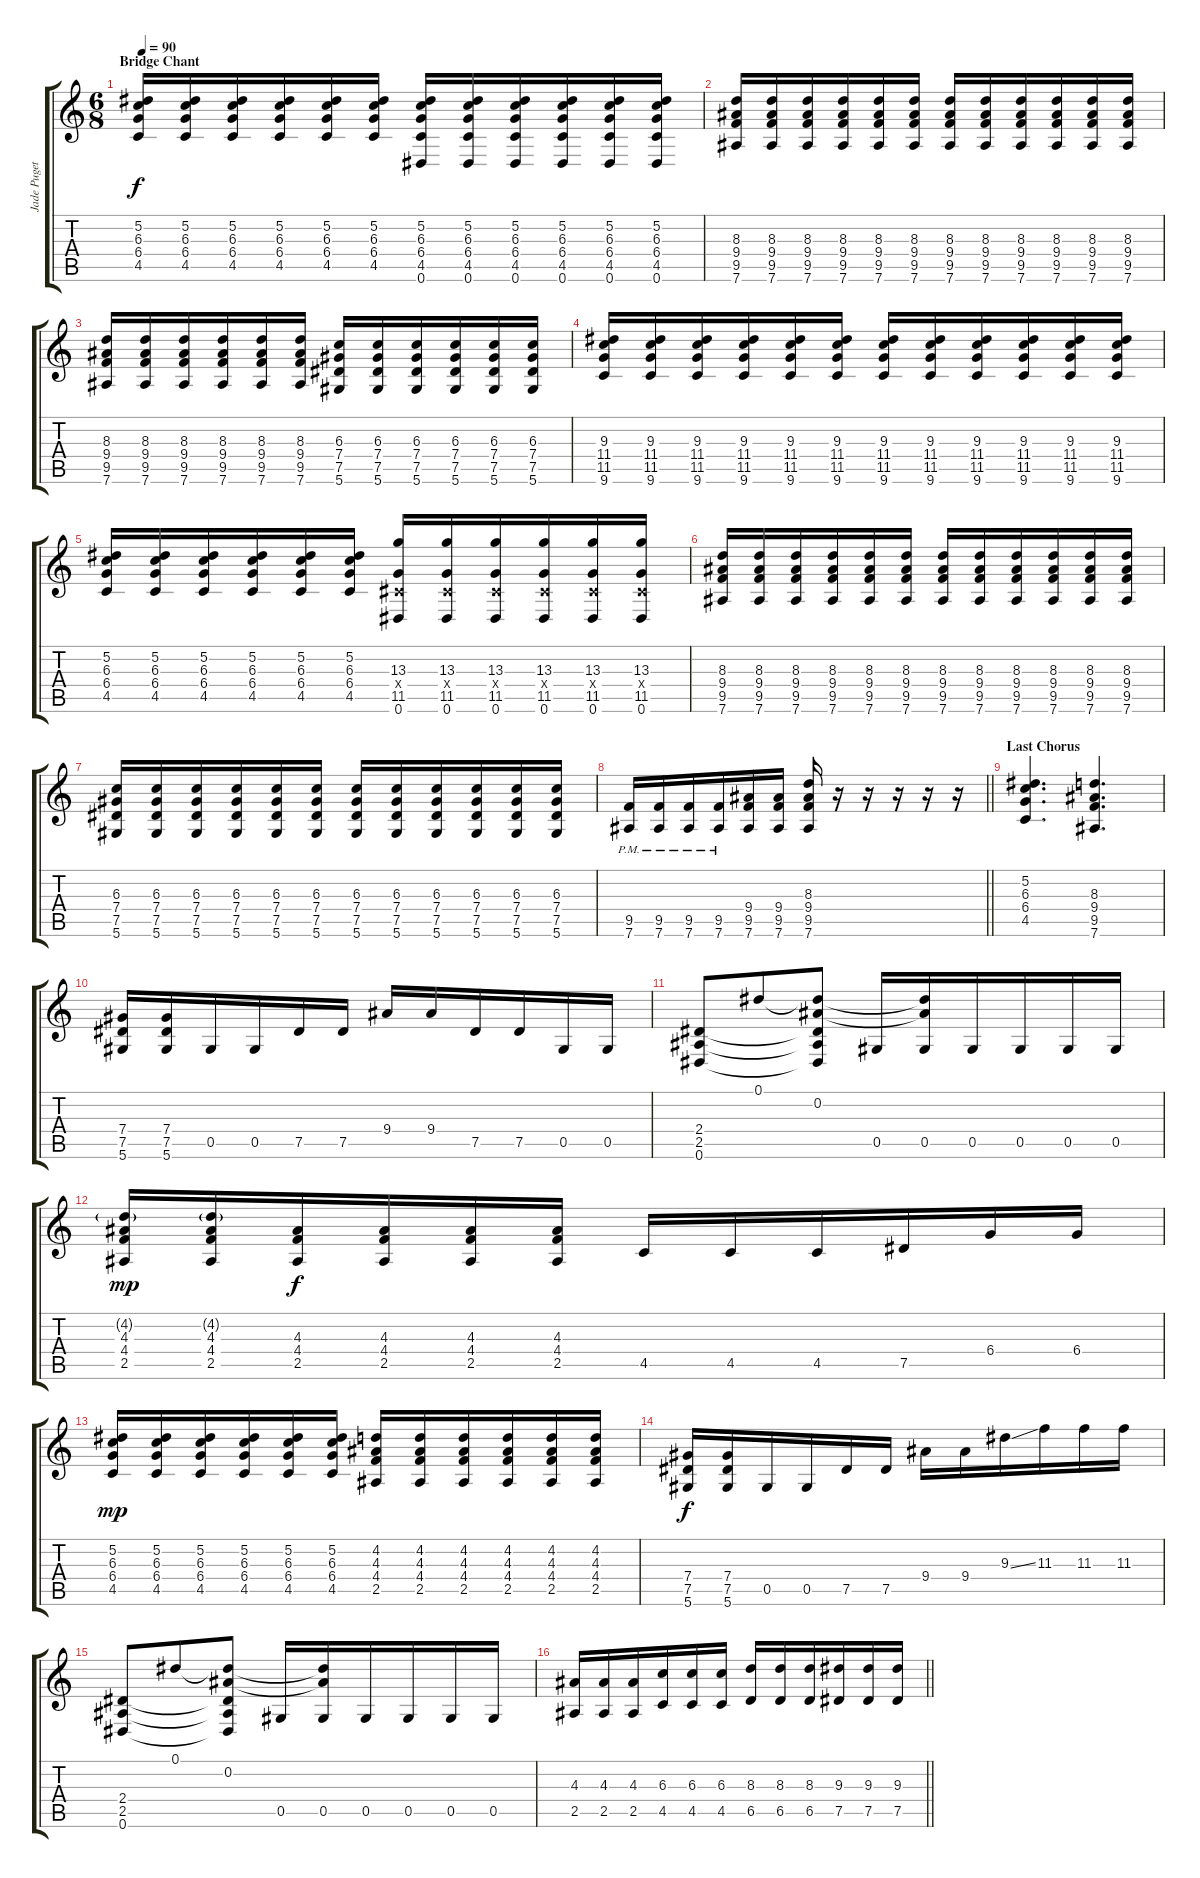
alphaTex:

\track ("Jade Puget" "Jade Puget") {instrument overdrivenguitar}
\staff {score tabs}
\tuning (Eb4 Bb3 Gb3 Db3 Ab2 Eb2) {hide}
\ts (6 8)
\section ("" "Bridge Chant")
\tempo 90
\clef g2
\ks c
(5.2 6.3 6.4 4.5).16{dy f} (5.2 6.3 6.4 4.5).16 (5.2 6.3 6.4 4.5).16 (5.2 6.3 6.4 4.5).16 (5.2 6.3 6.4 4.5).16 (5.2 6.3 6.4 4.5).16 (5.2 6.3 6.4 4.5 0.6).16 (5.2 6.3 6.4 4.5 0.6).16 (5.2 6.3 6.4 4.5 0.6).16 (5.2 6.3 6.4 4.5 0.6).16 (5.2 6.3 6.4 4.5 0.6).16 (5.2 6.3 6.4 4.5 0.6).16 |
(8.3 9.4 9.5 7.6).16 (8.3 9.4 9.5 7.6).16 (8.3 9.4 9.5 7.6).16 (8.3 9.4 9.5 7.6).16 (8.3 9.4 9.5 7.6).16 (8.3 9.4 9.5 7.6).16 (8.3 9.4 9.5 7.6).16 (8.3 9.4 9.5 7.6).16 (8.3 9.4 9.5 7.6).16 (8.3 9.4 9.5 7.6).16 (8.3 9.4 9.5 7.6).16 (8.3 9.4 9.5 7.6).16 |
(8.3 9.4 9.5 7.6).16 (8.3 9.4 9.5 7.6).16 (8.3 9.4 9.5 7.6).16 (8.3 9.4 9.5 7.6).16 (8.3 9.4 9.5 7.6).16 (8.3 9.4 9.5 7.6).16 (6.3 7.4 7.5 5.6).16 (6.3 7.4 7.5 5.6).16 (6.3 7.4 7.5 5.6).16 (6.3 7.4 7.5 5.6).16 (6.3 7.4 7.5 5.6).16 (6.3 7.4 7.5 5.6).16 |
(9.3 11.4 11.5 9.6).16 (9.3 11.4 11.5 9.6).16 (9.3 11.4 11.5 9.6).16 (9.3 11.4 11.5 9.6).16 (9.3 11.4 11.5 9.6).16 (9.3 11.4 11.5 9.6).16 (9.3 11.4 11.5 9.6).16 (9.3 11.4 11.5 9.6).16 (9.3 11.4 11.5 9.6).16 (9.3 11.4 11.5 9.6).16 (9.3 11.4 11.5 9.6).16 (9.3 11.4 11.5 9.6).16 |
(5.2 6.3 6.4 4.5).16 (5.2 6.3 6.4 4.5).16 (5.2 6.3 6.4 4.5).16 (5.2 6.3 6.4 4.5).16 (5.2 6.3 6.4 4.5).16 (5.2 6.3 6.4 4.5).16 (13.3 0.4{x} 11.5 0.6).16 (13.3 0.4{x} 11.5 0.6).16 (13.3 0.4{x} 11.5 0.6).16 (13.3 0.4{x} 11.5 0.6).16 (13.3 0.4{x} 11.5 0.6).16 (13.3 0.4{x} 11.5 0.6).16 |
(8.3 9.4 9.5 7.6).16 (8.3 9.4 9.5 7.6).16 (8.3 9.4 9.5 7.6).16 (8.3 9.4 9.5 7.6).16 (8.3 9.4 9.5 7.6).16 (8.3 9.4 9.5 7.6).16 (8.3 9.4 9.5 7.6).16 (8.3 9.4 9.5 7.6).16 (8.3 9.4 9.5 7.6).16 (8.3 9.4 9.5 7.6).16 (8.3 9.4 9.5 7.6).16 (8.3 9.4 9.5 7.6).16 |
(6.3 7.4 7.5 5.6).16 (6.3 7.4 7.5 5.6).16 (6.3 7.4 7.5 5.6).16 (6.3 7.4 7.5 5.6).16 (6.3 7.4 7.5 5.6).16 (6.3 7.4 7.5 5.6).16 (6.3 7.4 7.5 5.6).16 (6.3 7.4 7.5 5.6).16 (6.3 7.4 7.5 5.6).16 (6.3 7.4 7.5 5.6).16 (6.3 7.4 7.5 5.6).16 (6.3 7.4 7.5 5.6).16 |
\barLineRight lightlight
(9.5{pm} 7.6{pm}).16 (9.5{pm} 7.6{pm}).16 (9.5{pm} 7.6{pm}).16 (9.5{pm} 7.6{pm}).16 (9.4 9.5 7.6).16 (9.4 9.5 7.6).16 (8.3 9.4 9.5 7.6).16 r.16 r.16 r.16 r.16 r.16 |
\section ("" "Last Chorus")
(5.2 6.3 6.4 4.5).4{d} (8.3 9.4 9.5 7.6).4{d} |
(7.4 7.5 5.6).16 (7.4 7.5 5.6).16 0.5.16 0.5.16 7.5.16 7.5.16 9.4.16 9.4.16 7.5.16 7.5.16 0.5.16 0.5.16 |
(2.4 2.5 0.6).8 0.1.8 (0.1{t} 0.2 2.4{t} 2.5{t} 0.6{t}).8 0.5.16 (0.1{t} 0.2{t} 0.5).16 0.5.16 0.5.16 0.5.16 0.5.16 |
(4.2{g} 4.3 4.4 2.5).16{dy mp} (4.2{g} 4.3 4.4 2.5).16 (4.3 4.4 2.5).16{dy f} (4.3 4.4 2.5).16 (4.3 4.4 2.5).16 (4.3 4.4 2.5).16 4.5.16 4.5.16 4.5.16 7.5.16 6.4.16 6.4.16 |
(5.2 6.3 6.4 4.5).16{dy mp} (5.2 6.3 6.4 4.5).16 (5.2 6.3 6.4 4.5).16 (5.2 6.3 6.4 4.5).16 (5.2 6.3 6.4 4.5).16 (5.2 6.3 6.4 4.5).16 (4.2 4.3 4.4 2.5).16 (4.2 4.3 4.4 2.5).16 (4.2 4.3 4.4 2.5).16 (4.2 4.3 4.4 2.5).16 (4.2 4.3 4.4 2.5).16 (4.2 4.3 4.4 2.5).16 |
(7.4 7.5 5.6).16{dy f} (7.4 7.5 5.6).16 0.5.16 0.5.16 7.5.16 7.5.16 9.4.16 9.4.16 9.3{ss}.16 11.3.16 11.3.16 11.3.16 |
(2.4 2.5 0.6).8 0.1.8 (0.1{t} 0.2 2.4{t} 2.5{t} 0.6{t}).8 0.5.16 (0.1{t} 0.2{t} 0.5).16 0.5.16 0.5.16 0.5.16 0.5.16 |
\barLineRight lightlight
(4.3 2.5).16 (4.3 2.5).16 (4.3 2.5).16 (6.3 4.5).16 (6.3 4.5).16 (6.3 4.5).16 (8.3 6.5).16 (8.3 6.5).16 (8.3 6.5).16 (9.3 7.5).16 (9.3 7.5).16 (9.3 7.5).16
